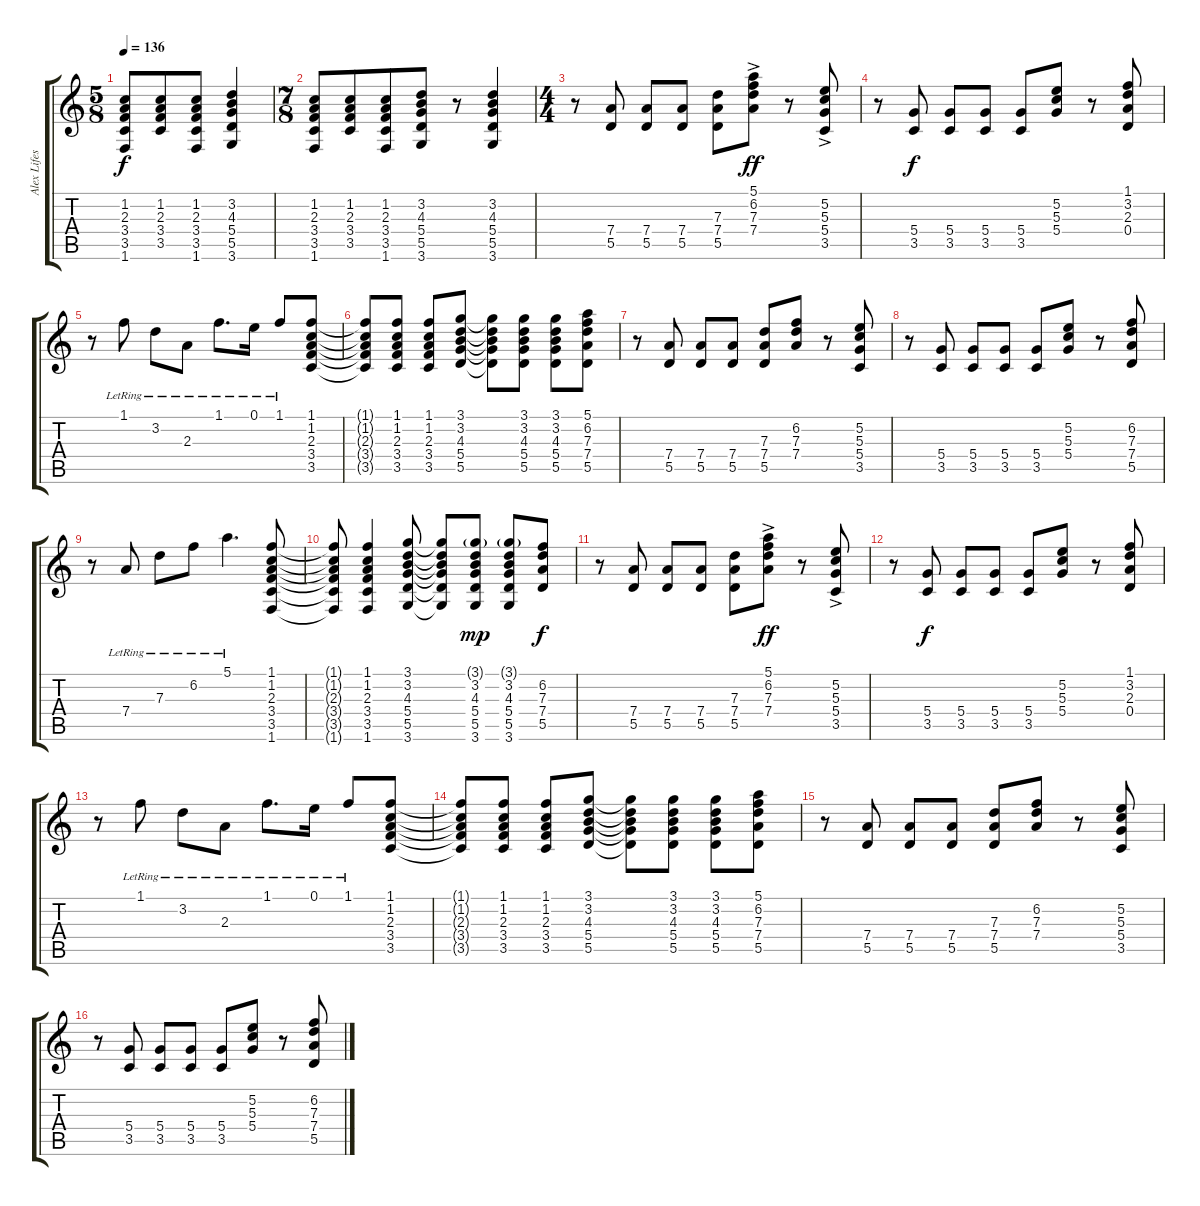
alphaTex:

\track ("Alex Lifeson" "Alex Lifes") {instrument overdrivenguitar}
\staff {score tabs}
\tuning (E4 B3 G3 D3 A2 E2) {hide}
\ts (5 8)
\tempo 136
\clef g2
\ks c
(1.2 2.3 3.4 3.5 1.6).8{dy f} (1.2 2.3 3.4 3.5).8 (1.2 2.3 3.4 3.5 1.6).8 (3.2 4.3 5.4 5.5 3.6).4 |
\ts (7 8)
(1.2 2.3 3.4 3.5 1.6).8 (1.2 2.3 3.4 3.5).8 (1.2 2.3 3.4 3.5 1.6).8 (3.2 4.3 5.4 5.5 3.6).8 r.8 (3.2 4.3 5.4 5.5 3.6).4 |
\ts (4 4)
r.8 (7.4 5.5).8 (7.4 5.5).8 (7.4 5.5).8 (7.3 7.4 5.5).8 (5.1 6.2{ac} 7.3{ac} 7.4{ac}).8{dy ff} r.8 (5.2{ac} 5.3{ac} 5.4{ac} 3.5{ac}).8 |
r.8 (5.4 3.5).8{dy f} (5.4 3.5).8 (5.4 3.5).8 (5.4 3.5).8 (5.2 5.3 5.4).8 r.8 (1.1 3.2 2.3 0.4).8 |
r.8 1.1{lr}.8 3.2{lr}.8 2.3{lr}.8 1.1{lr}.8{d} 0.1{lr}.16 1.1{lr}.8 (1.1 1.2 2.3 3.4 3.5).8 |
(1.1{t} 1.2{t} 2.3{t} 3.4{t} 3.5{t}).8 (1.1 1.2 2.3 3.4 3.5).8 (1.1 1.2 2.3 3.4 3.5).8 (3.1 3.2 4.3 5.4 5.5).8 (3.1{t} 3.2{t} 4.3{t} 5.4{t} 5.5{t}).8 (3.1 3.2 4.3 5.4 5.5).8 (3.1 3.2 4.3 5.4 5.5).8 (5.1 6.2 7.3 7.4 5.5).8 |
r.8 (7.4 5.5).8 (7.4 5.5).8 (7.4 5.5).8 (7.3 7.4 5.5).8 (6.2 7.3 7.4).8 r.8 (5.2 5.3 5.4 3.5).8 |
r.8 (5.4 3.5).8 (5.4 3.5).8 (5.4 3.5).8 (5.4 3.5).8 (5.2 5.3 5.4).8 r.8 (6.2 7.3 7.4 5.5).8 |
r.8 7.4{lr}.8 7.3{lr}.8 6.2{lr}.8 5.1{lr}.4{d} (1.1 1.2 2.3 3.4 3.5 1.6).8 |
(1.1{t} 1.2{t} 2.3{t} 3.4{t} 3.5{t} 1.6{t}).8 (1.1 1.2 2.3 3.4 3.5 1.6).4 (3.1 3.2 4.3 5.4 5.5 3.6).8 (3.1{t} 3.2{t} 4.3{t} 5.4{t} 5.5{t} 3.6{t}).8 (3.1{g} 3.2 4.3 5.4 5.5 3.6).8{dy mp} (3.1{g} 3.2 4.3 5.4 5.5 3.6).8 (6.2 7.3 7.4 5.5).8{dy f} |
r.8 (7.4 5.5).8 (7.4 5.5).8 (7.4 5.5).8 (7.3 7.4 5.5).8 (5.1 6.2{ac} 7.3{ac} 7.4{ac}).8{dy ff} r.8 (5.2{ac} 5.3{ac} 5.4{ac} 3.5{ac}).8 |
r.8 (5.4 3.5).8{dy f} (5.4 3.5).8 (5.4 3.5).8 (5.4 3.5).8 (5.2 5.3 5.4).8 r.8 (1.1 3.2 2.3 0.4).8 |
r.8 1.1{lr}.8 3.2{lr}.8 2.3{lr}.8 1.1{lr}.8{d} 0.1{lr}.16 1.1{lr}.8 (1.1 1.2 2.3 3.4 3.5).8 |
(1.1{t} 1.2{t} 2.3{t} 3.4{t} 3.5{t}).8 (1.1 1.2 2.3 3.4 3.5).8 (1.1 1.2 2.3 3.4 3.5).8 (3.1 3.2 4.3 5.4 5.5).8 (3.1{t} 3.2{t} 4.3{t} 5.4{t} 5.5{t}).8 (3.1 3.2 4.3 5.4 5.5).8 (3.1 3.2 4.3 5.4 5.5).8 (5.1 6.2 7.3 7.4 5.5).8 |
r.8 (7.4 5.5).8 (7.4 5.5).8 (7.4 5.5).8 (7.3 7.4 5.5).8 (6.2 7.3 7.4).8 r.8 (5.2 5.3 5.4 3.5).8 |
r.8 (5.4 3.5).8 (5.4 3.5).8 (5.4 3.5).8 (5.4 3.5).8 (5.2 5.3 5.4).8 r.8 (6.2 7.3 7.4 5.5).8
